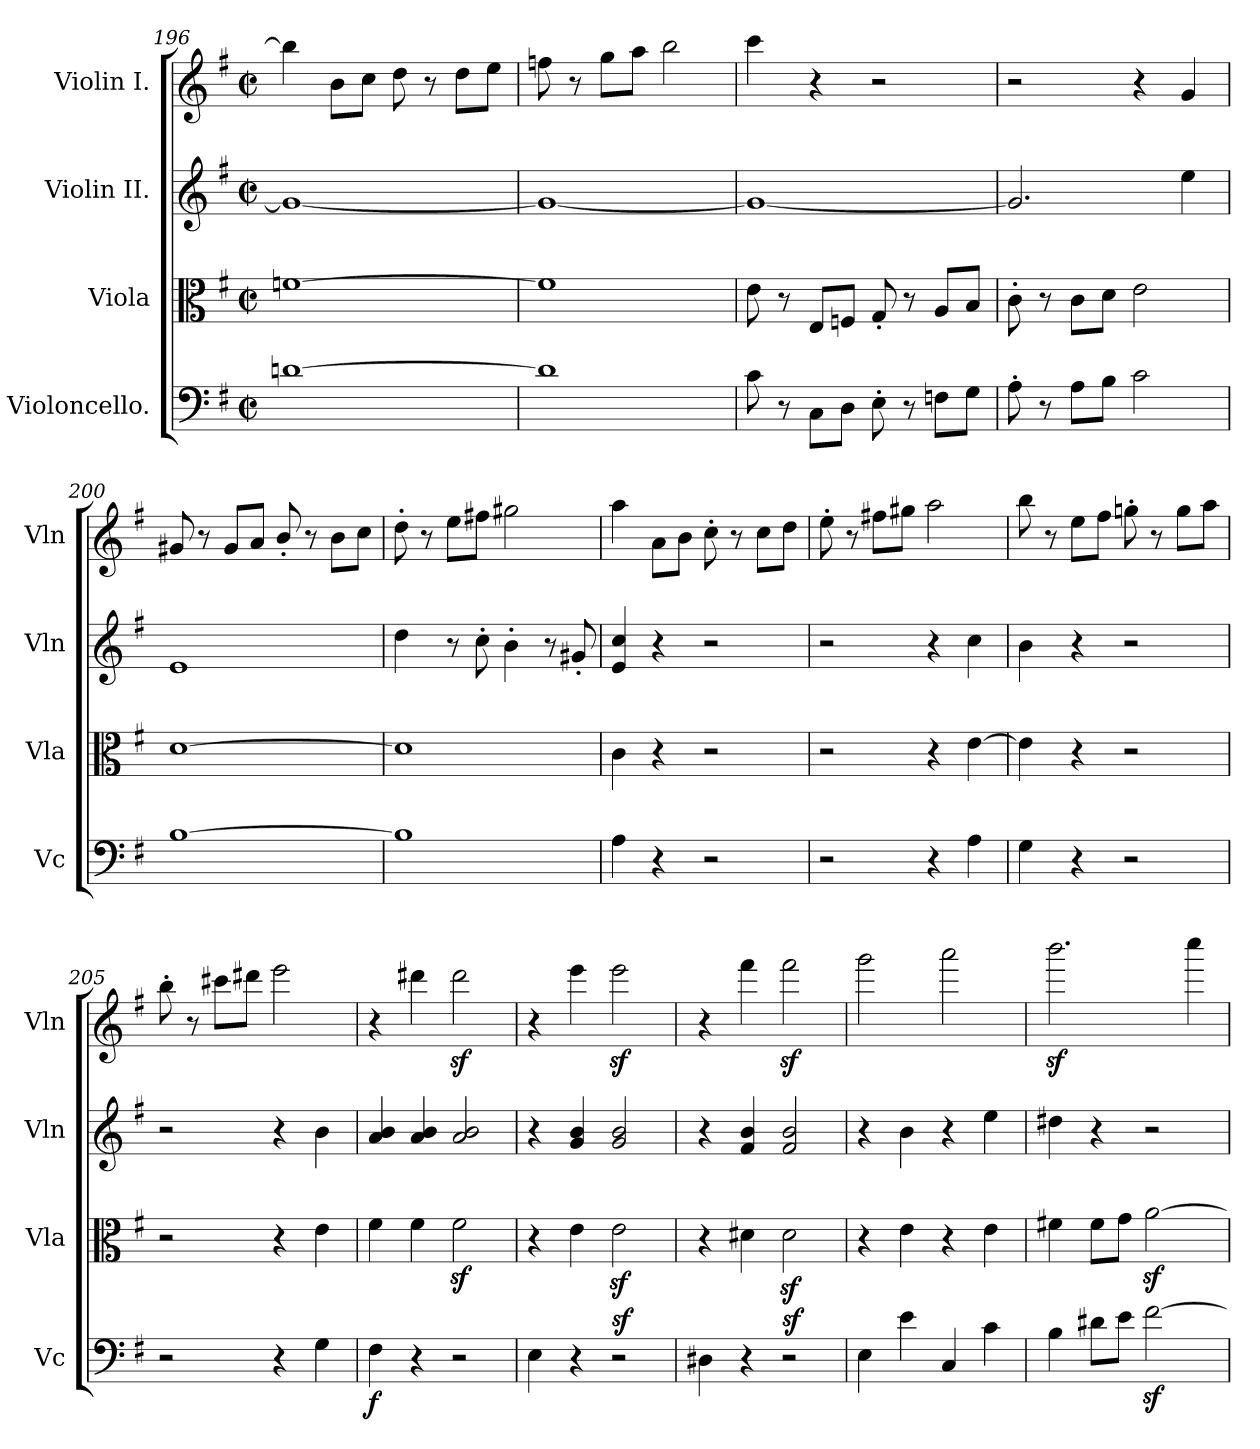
**kern	**dynam	**kern	**kern	**kern
*part4	*part4	*part3	*part2	*part1
*staff4	*staff4	*staff3	*staff2	*staff1
*I"Violoncello.	*	*I"Viola	*I"Violin II.	*I"Violin I.
*I'Vc	*	*I'Vla	*I'Vln	*I'Vln
*clefF4	*	*clefC3	*clefG2	*clefG2
*k[f#]	*	*k[f#]	*k[f#]	*k[f#]
*M2/2	*	*M2/2	*M2/2	*M2/2
*met(c|)	*	*met(c|)	*met(c|)	*met(c|)
=196	=196	=196	=196	=196
[1dn	.	[1fn	1g_	4bb\]
.	.	.	.	8b\L
.	.	.	.	8cc\J
.	.	.	.	8dd\
.	.	.	.	8r
.	.	.	.	8dd\L
.	.	.	.	8ee\J
=197	=197	=197	=197	=197
1d]	.	1f]	1g_	8ffn\
.	.	.	.	8r
.	.	.	.	8gg\L
.	.	.	.	8aa\J
.	.	.	.	2bb\
=198	=198	=198	=198	=198
8c\	.	8e\	1g_	4ccc\
8r	.	8r	.	.
8C\L	.	8E/L	.	4r
8D\J	.	8Fn/J	.	.
8E'\	.	8G'/	.	2r
8r	.	8r	.	.
8Fn\L	.	8A/L	.	.
8G\J	.	8B/J	.	.
=199	=199	=199	=199	=199
8A'\	.	8c'\	2.g/]	2r
8r	.	8r	.	.
8A\L	.	8c\L	.	.
8B\J	.	8d\J	.	.
2c\	.	2e\	.	4r
.	.	.	4ee\	4g/
=200	=200	=200	=200	=200
[1B	.	[1d	1e	8g#X/
.	.	.	.	8r
.	.	.	.	8g#/L
.	.	.	.	8a/J
.	.	.	.	8b'/
.	.	.	.	8r
.	.	.	.	8b\L
.	.	.	.	8cc\J
=201	=201	=201	=201	=201
1B]	.	1d]	4dd\	8dd'\
.	.	.	.	8r
.	.	.	8r	8ee\L
.	.	.	8cc'\	8ff#X\J
.	.	.	4b'\	2gg#X\
.	.	.	8r	.
.	.	.	8g#X'/	.
=202	=202	=202	=202	=202
4A\	.	4c\	4e/ 4cc/	4aa\
4r	.	4r	4r	8a\L
.	.	.	.	8b\J
2r	.	2r	2r	8cc'\
.	.	.	.	8r
.	.	.	.	8cc\L
.	.	.	.	8dd\J
=203	=203	=203	=203	=203
2r	.	2r	2r	8ee'\
.	.	.	.	8r
.	.	.	.	8ff#X\L
.	.	.	.	8gg#X\J
4r	.	4r	4r	2aa\
4A\	.	[4e\	4cc\	.
=204	=204	=204	=204	=204
4G\	.	4e\]	4b\	8bb\
.	.	.	.	8r
4r	.	4r	4r	8ee\L
.	.	.	.	8ff#\J
2r	.	2r	2r	8ggn'\
.	.	.	.	8r
.	.	.	.	8gg\L
.	.	.	.	8aa\J
=205	=205	=205	=205	=205
2r	.	2r	2r	8bb'\
.	.	.	.	8r
.	.	.	.	8ccc#X\L
.	.	.	.	8ddd#X\J
4r	.	4r	4r	2eee\
4G\	.	4e\	4b\	.
=206	=206	=206	=206	=206
!	!LO:DY:b	!	!	!
4F#\	f	4f#\	4a/ 4b/	4r
4r	.	4f#\	4a/ 4b/	4ddd#X\
2r	.	2f#z>\	2a/ 2b/	2ddd#z<\
=207	=207	=207	=207	=207
4E\	.	4r	4r	4r
4r	.	4e\	4g/ 4b/	4eee\
!	!LO:DY:a	!	!	!
2r	sf	2ez>\	2g/ 2b/	2eeez>\
=208	=208	=208	=208	=208
4D#X\	.	4r	4r	4r
4r	.	4d#X\	4f#/ 4b/	4fff#\
!	!LO:DY:a	!	!	!
2r	sf	2d#z>\	2f#/ 2b/	2fff#z>\
=209	=209	=209	=209	=209
4E\	.	4r	4r	2ggg\
4e\	.	4e\	4b\	.
4C/	.	4r	4r	2aaa\
4c\	.	4e\	4ee\	.
=210	=210	=210	=210	=210
4B\	.	4f#X\	4dd#X\	2.bbbz>\
8d#X\L	.	8f#\L	4r	.
8e\J	.	8g\J	.	.
[2f#z>\	.	[2az>\	2r	.
.	.	.	.	4cccc\
=	=	=	=	=
*-	*-	*-	*-	*-
